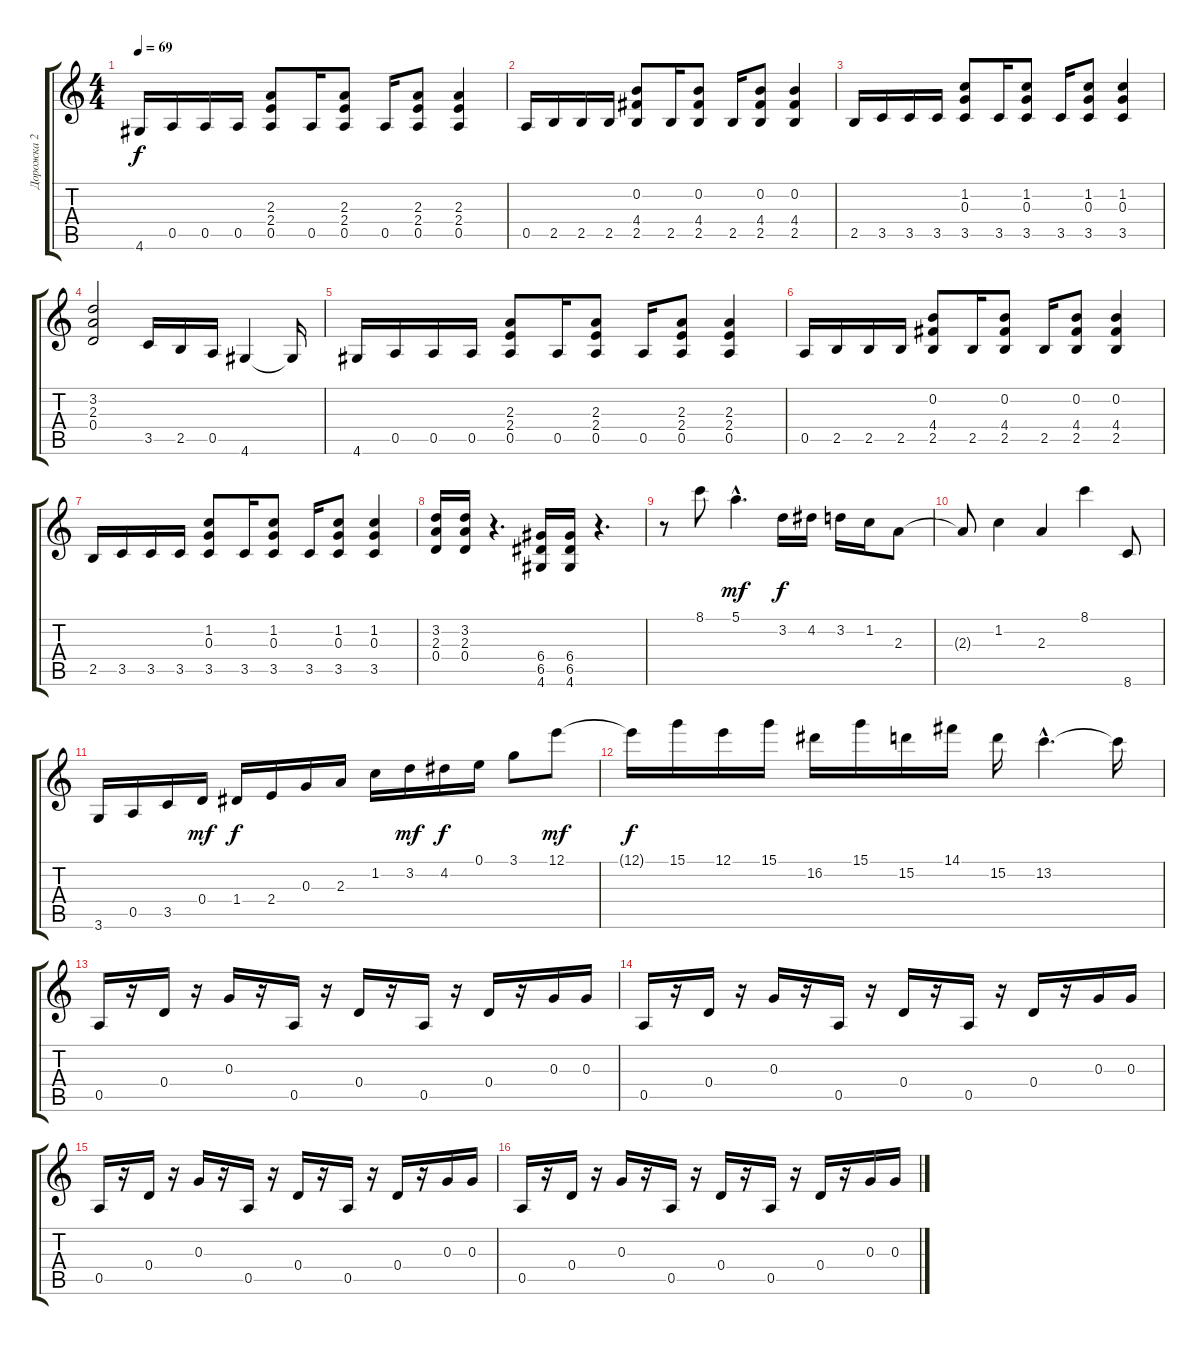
\track ("Дорожка 2" "Дорожка 2") {instrument distortionguitar}
\staff {score tabs}
\tuning (E4 B3 G3 D3 A2 E2) {hide}
\ts (4 4)
\tempo 69
\clef g2
\ks c
4.6.16{dy f} 0.5.16 0.5.16 0.5.16 (2.3 2.4 0.5).8 0.5.16 (2.3 2.4 0.5).8 0.5.16 (2.3 2.4 0.5).8 (2.3 2.4 0.5).4 |
0.5.16 2.5.16 2.5.16 2.5.16 (0.2 4.4 2.5).8 2.5.16 (0.2 4.4 2.5).8 2.5.16 (0.2 4.4 2.5).8 (0.2 4.4 2.5).4 |
2.5.16 3.5.16 3.5.16 3.5.16 (1.2 0.3 3.5).8 3.5.16 (1.2 0.3 3.5).8 3.5.16 (1.2 0.3 3.5).8 (1.2 0.3 3.5).4 |
(3.2 2.3 0.4).2 3.5.16 2.5.16 0.5.16 4.6.4 4.6{t}.16 |
4.6.16 0.5.16 0.5.16 0.5.16 (2.3 2.4 0.5).8 0.5.16 (2.3 2.4 0.5).8 0.5.16 (2.3 2.4 0.5).8 (2.3 2.4 0.5).4 |
0.5.16 2.5.16 2.5.16 2.5.16 (0.2 4.4 2.5).8 2.5.16 (0.2 4.4 2.5).8 2.5.16 (0.2 4.4 2.5).8 (0.2 4.4 2.5).4 |
2.5.16 3.5.16 3.5.16 3.5.16 (1.2 0.3 3.5).8 3.5.16 (1.2 0.3 3.5).8 3.5.16 (1.2 0.3 3.5).8 (1.2 0.3 3.5).4 |
(3.2 2.3 0.4).16 (3.2 2.3 0.4).16 r.4{d} (6.4 6.5 4.6).16 (6.4 6.5 4.6).16 r.4{d} |
r.8 8.1.8 5.1{hac}.4{d dy mf} 3.2.16{dy f} 4.2.16 3.2.16 1.2.16 2.3.8 |
2.3{t}.8 1.2.4 2.3.4 8.1.4 8.6.8 |
3.6.16 0.5.16 3.5.16 0.4.16{dy mf} 1.4.16{dy f} 2.4.16 0.3.16 2.3.16 1.2.16 3.2.16{dy mf} 4.2.16{dy f} 0.1.16 3.1.8 12.1.8{dy mf} |
12.1{t}.16{dy f} 15.1.16 12.1.16 15.1.16 16.2.16 15.1.16 15.2.16 14.1.16 15.2.16 13.2{hac}.4{d} 13.2{t}.16 |
0.5.16 r.16 0.4.16 r.16 0.3.16 r.16 0.5.16 r.16 0.4.16 r.16 0.5.16 r.16 0.4.16 r.16 0.3.16 0.3.16 |
0.5.16 r.16 0.4.16 r.16 0.3.16 r.16 0.5.16 r.16 0.4.16 r.16 0.5.16 r.16 0.4.16 r.16 0.3.16 0.3.16 |
0.5.16 r.16 0.4.16 r.16 0.3.16 r.16 0.5.16 r.16 0.4.16 r.16 0.5.16 r.16 0.4.16 r.16 0.3.16 0.3.16 |
0.5.16 r.16 0.4.16 r.16 0.3.16 r.16 0.5.16 r.16 0.4.16 r.16 0.5.16 r.16 0.4.16 r.16 0.3.16 0.3.16
